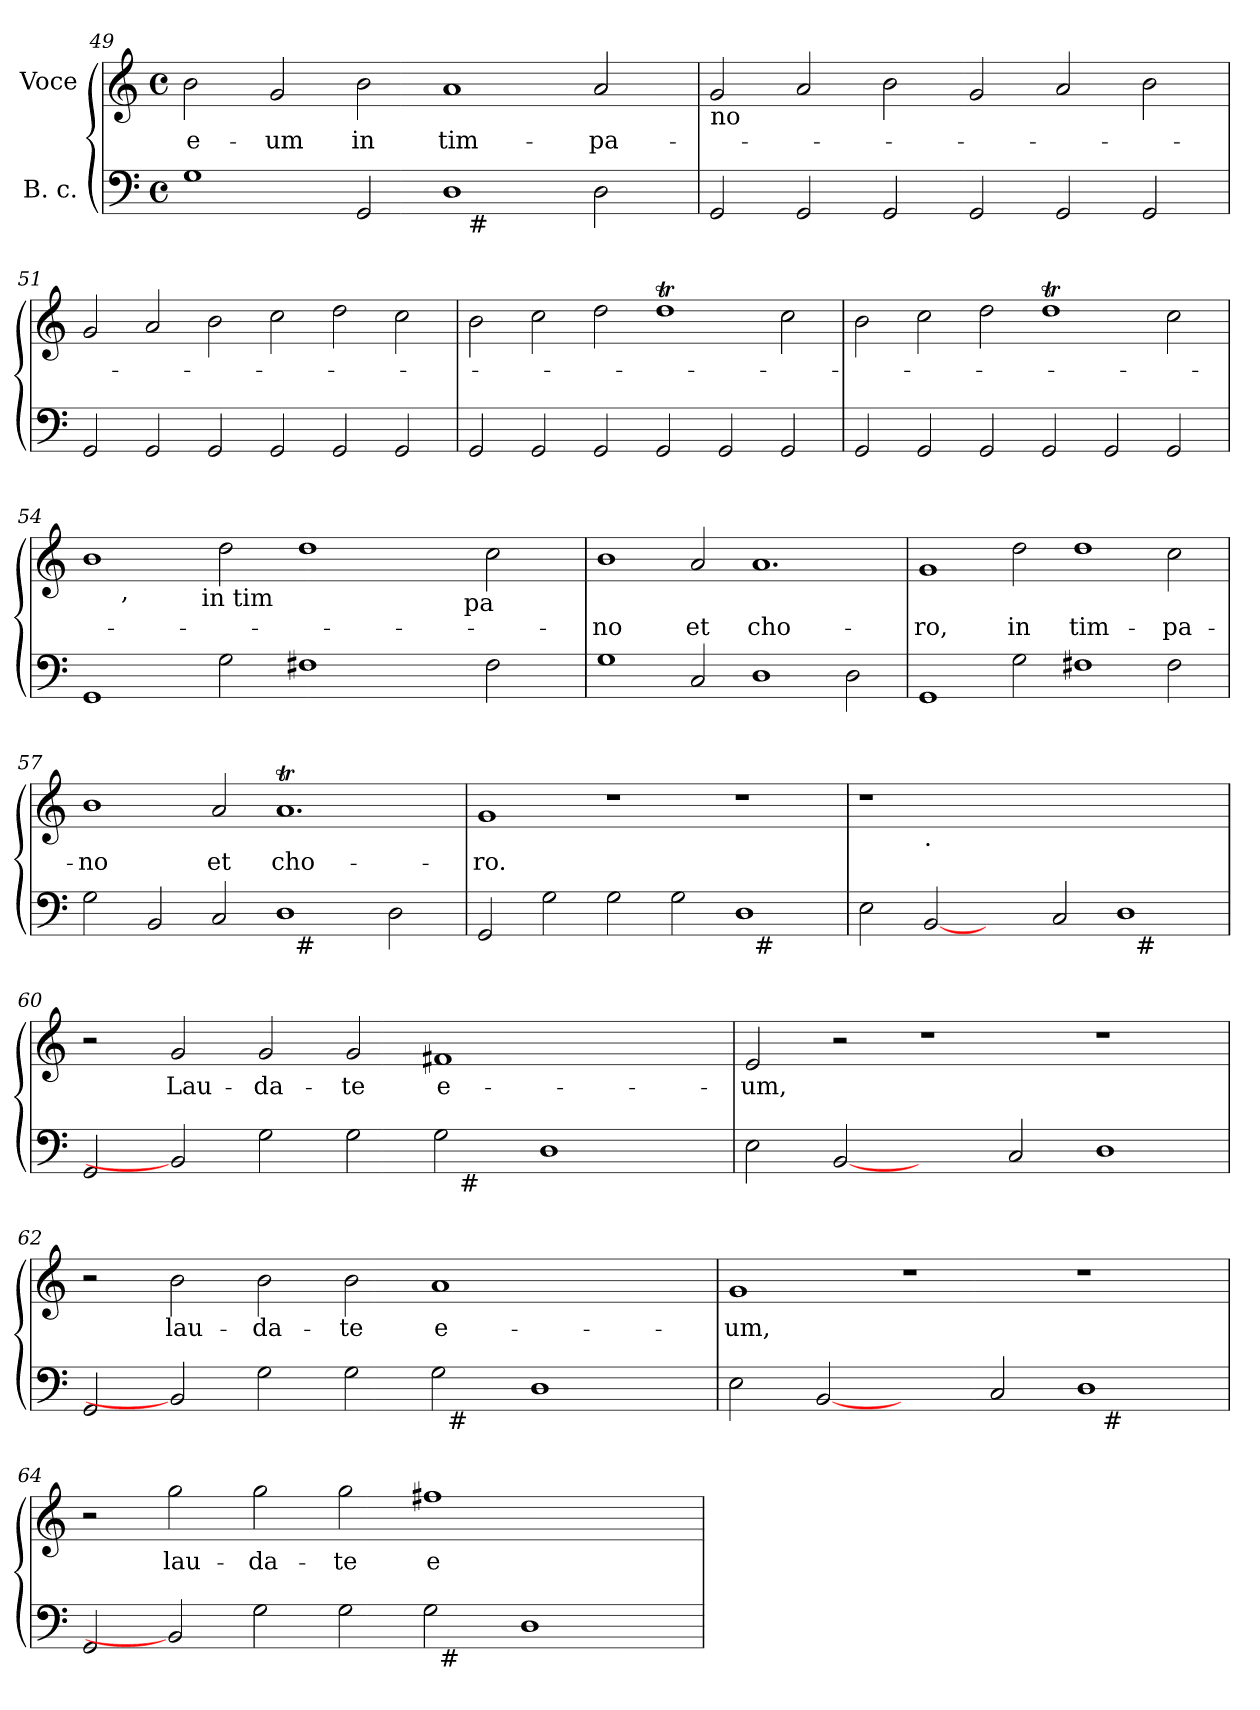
**kern	**kern	**text
*part2	*part1	*part1
*staff2	*staff1	*staff1
*I"B. c.	*I"Voce	*
*clefF4	*clefG2	*
*k[]	*k[]	*
*C:	*C:	*
*M4/4	*M4/4	*
*met(c)	*met(c)	*
=49	=49	=49
!	!	!LO:LY:b
*^	*	*
1G	1ryy	2b\	e-
!	!	!	!LO:LY:b
.	.	2g/	-um
!	!	!	!LO:LY:b
2GG/	2ryy	2b\	in
!	!	!	!LO:LY:b
1D	16ryy	1a	tim-
!	!LO:TX:b:t=#	!	!
.	1ryy	.	.
!	!	!	!LO:LY:b
2D\	.	2a/	-pa-
.	4..ryy	.	.
!!LO:LB:g=z
=50	=50	=50	=50
!	!	!LO:TX:b:t=no	!
*v	*v	*	*
2GG/	2g/	.
2GG/	2a/	.
2GG/	2b\	.
2GG/	2g/	.
2GG/	2a/	.
2GG/	2b\	.
=51	=51	=51
2GG/	2g/	.
2GG/	2a/	.
2GG/	2b\	.
2GG/	2cc\	.
2GG/	2dd\	.
2GG/	2cc\	.
=52	=52	=52
2GG/	2b\	.
2GG/	2cc\	.
2GG/	2dd\	.
2GG/	1ddT	.
2GG/	.	.
2GG/	2cc\	.
=53	=53	=53
2GG/	2b\	.
2GG/	2cc\	.
2GG/	2dd\	.
2GG/	1ddT	.
2GG/	.	.
2GG/	2cc\	.
=54	=54	=54
*	*^	*
*	*	*^	*
*	*	*	*^	*
1GG	1b	8ryy	2...ryy	1ryy	.
.	.	32ryy	.	.	.
!	!	!LO:TX:b:t=,	!	!	!
.	.	1ryy	.	.	.
!	!	!	!LO:TX:b:t=in tim	!	!
.	.	.	1ryy	.	.
2G\	2dd\	.	.	1ryy	.
.	.	1ryy	.	.	.
1F#X	1dd	.	.	.	.
.	.	.	1ryy	.	.
.	.	.	.	4ryy	.
.	.	2ryy	.	.	.
.	.	.	.	8ryy	.
.	.	.	.	32ryy	.
!	!	!	!	!LO:TX:b:t=pa	!
.	.	.	.	2ryy	.
2F#\	2cc\	.	.	.	.
.	.	4ryy	.	.	.
.	.	16.ryy	.	16.ryy	.
.	.	.	16ryy	.	.
!!LO:LB:g=z
=55	=55	=55	=55	=55	=55
!	!	!	!	!	!LO:LY:b
*	*v	*v	*v	*v	*
1G	1b	-no
!	!	!LO:LY:b
2C/	2a/	et
!	!	!LO:LY:b
1D	1.a	cho-
2D\	.	.
=56	=56	=56
!	!	!LO:LY:b
1GG	1g	-ro,
!	!	!LO:LY:b
2G\	2dd\	in
!	!	!LO:LY:b
1F#X	1dd	tim-
!	!	!LO:LY:b
2F#\	2cc\	-pa-
=57	=57	=57
!	!	!LO:LY:b
*^	*	*
2G\	1ryy	1b	-no
2BB/	.	.	.
!	!	!	!LO:LY:b
2C/	2ryy	2a/	et
!	!	!	!LO:LY:b
1D	16ryy	1.aT	cho-
!	!LO:TX:b:t=#	!	!
.	1ryy	.	.
2D\	.	.	.
.	4..ryy	.	.
=58	=58	=58	=58
!	!	!	!LO:LY:b
2GG/	1ryy	1g	-ro.
2G\	.	.	.
2G\	1ryy	1r	.
2G\	.	.	.
1D	16ryy	1r	.
!	!LO:TX:b:t=#	!	!
.	2...ryy	.	.
=59	=59	=59	=59
*	*	*^	*
2E\	1ryy	1r	2ryy	.
!	!	!	!LO:TX:b:t=.	!
[2BB	.	.	1ryy	.
2ryy	1ryy	0ryy	.	.
2C/	.	.	1.ryy	.
1D	16ryy	.	.	.
!	!LO:TX:b:t=#	!	!	!
.	2...ryy	.	.	.
*	*	*v	*v	*
=60	=60	=60	=60
2GG/	1ryy	2r	.
!	!	!	!LO:LY:b
2BB]	.	2g/	Lau-
!	!	!	!LO:LY:b
2G\	1ryy	2g/	-da-
!	!	!	!LO:LY:b
2G\	.	2g/	-te
!	!	!	!LO:LY:b
2G\	16ryy	1f#X	e-
!	!LO:TX:b:t=#	!	!
.	1ryy	.	.
1D	.	.	.
.	.	2ryy	.
.	4..ryy	.	.
!!LO:LB:g=z
=61	=61	=61	=61
!	!	!	!LO:LY:b
*v	*v	*	*
2E\	2e/	-um,
[2BB	2r	.
2ryy	1r	.
2C/	.	.
1D	1r	.
=62	=62	=62
*^	*	*
2GG/	1ryy	2r	.
!	!	!	!LO:LY:b
2BB]	.	2b\	lau-
!	!	!	!LO:LY:b
2G\	1ryy	2b\	-da-
!	!	!	!LO:LY:b
2G\	.	2b\	-te
!	!	!	!LO:LY:b
2G\	32ryy	1a	e-
!	!LO:TX:b:t=#	!	!
.	1ryy	.	.
1D	.	.	.
.	.	2ryy	.
.	4...ryy	.	.
=63	=63	=63	=63
!	!	!	!LO:LY:b
2E\	1ryy	1g	-um,
[2BB	.	.	.
2ryy	1ryy	1r	.
2C/	.	.	.
1D	16ryy	1r	.
!	!LO:TX:b:t=#	!	!
.	2...ryy	.	.
=64	=64	=64	=64
2GG/	1ryy	2r	.
!	!	!	!LO:LY:b
2BB]	.	2gg\	lau-
!	!	!	!LO:LY:b
2G\	1ryy	2gg\	-da-
!	!	!	!LO:LY:b
2G\	.	2gg\	-te
!	!	!	!LO:LY:b
2G\	32ryy	1ff#X	e-
!	!LO:TX:b:t=#	!	!
.	1ryy	.	.
1D	.	.	.
.	.	2ryy	.
.	4...ryy	.	.
*v	*v	*	*
=	=	=
*-	*-	*-
